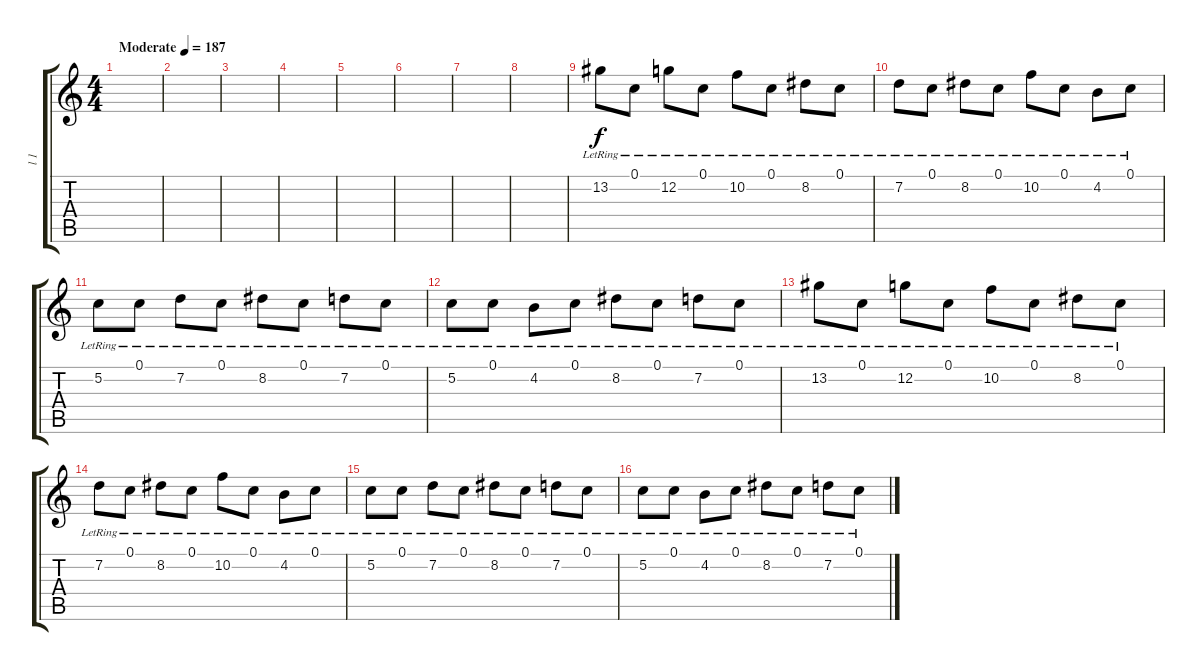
\track ("l 1" "l 1") {instrument overdrivenguitar}
\staff {score tabs}
\tuning (C4 G3 Eb3 Bb2 F2 C2) {hide}
\ts (4 4)
\tempo (187 "Moderate")
\clef g2
\ks c
|
|
|
|
|
|
|
|
13.2{lr}.8 0.1{lr}.8 12.2{lr}.8 0.1{lr}.8 10.2{lr}.8 0.1{lr}.8 8.2{lr}.8 0.1{lr}.8 |
7.2{lr}.8 0.1{lr}.8 8.2{lr}.8 0.1{lr}.8 10.2{lr}.8 0.1{lr}.8 4.2{lr}.8 0.1{lr}.8 |
5.2{lr}.8 0.1{lr}.8 7.2{lr}.8 0.1{lr}.8 8.2{lr}.8 0.1{lr}.8 7.2{lr}.8 0.1{lr}.8 |
5.2{lr}.8 0.1{lr}.8 4.2{lr}.8 0.1{lr}.8 8.2{lr}.8 0.1{lr}.8 7.2{lr}.8 0.1{lr}.8 |
13.2{lr}.8 0.1{lr}.8 12.2{lr}.8 0.1{lr}.8 10.2{lr}.8 0.1{lr}.8 8.2{lr}.8 0.1{lr}.8 |
7.2{lr}.8 0.1{lr}.8 8.2{lr}.8 0.1{lr}.8 10.2{lr}.8 0.1{lr}.8 4.2{lr}.8 0.1{lr}.8 |
5.2{lr}.8 0.1{lr}.8 7.2{lr}.8 0.1{lr}.8 8.2{lr}.8 0.1{lr}.8 7.2{lr}.8 0.1{lr}.8 |
5.2{lr}.8 0.1{lr}.8 4.2{lr}.8 0.1{lr}.8 8.2{lr}.8 0.1{lr}.8 7.2{lr}.8 0.1{lr}.8
